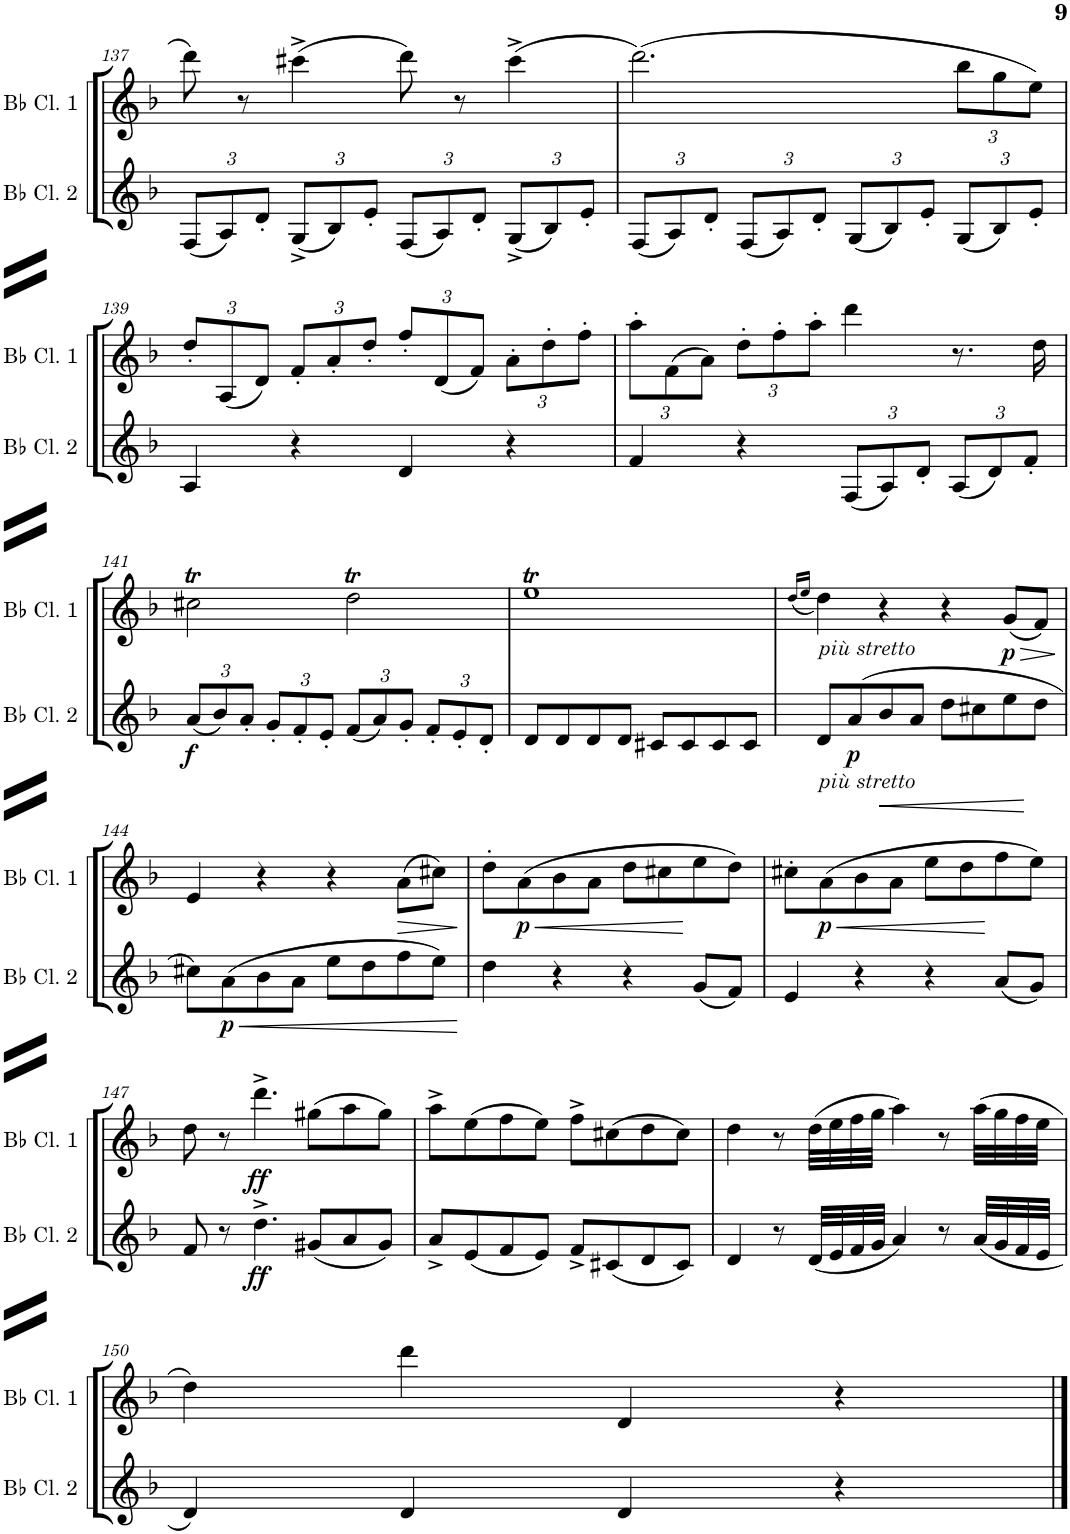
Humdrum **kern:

**kern	**dynam	**kern	**dynam
*part2	*part2	*part1	*part1
*staff2	*staff2	*staff1	*staff1
*I"Bb Clarinet 2	*	*I"Bb Clarinet 1	*
*I'Bb Cl. 2	*	*I'Bb Cl. 1	*
!!LO:PB:g=z
*clefG2	*	*clefG2	*
*Trd1c2	*	*Trd1c2	*
*k[b-]	*	*k[b-]	*
*M4/4	*	*M4/4	*
*met(c)	*	*met(c)	*
*Xbrackettup	*	*	*
=137	=137	=137	=137
(12F/L	.	8ddd\	.
12A/)	.	.	.
.	.	8r	.
12d'/J	.	.	.
(12G^/L	.	(4ccc#X^\	.
12B-/)	.	.	.
12e'/J	.	.	.
(12F/L	.	8ddd\)	.
12A/)	.	.	.
.	.	8r	.
12d'/J	.	.	.
(12G^/L	.	(4ccc#^\	.
12B-/)	.	.	.
12e'/J	.	.	.
=138	=138	=138	=138
(12F/L	.	(2.ddd\)	.
12A/)	.	.	.
12d'/J	.	.	.
(12F/L	.	.	.
12A/)	.	.	.
12d'/J	.	.	.
(12G/L	.	.	.
12B-/)	.	.	.
12e'/J	.	.	.
*	*	*Xbrackettup	*
(12G/L	.	12bb-\L	.
12B-/)	.	12gg\	.
12e'/J	.	12ee\J)	.
!!LO:LB:g=z
=139	=139	=139	=139
4A/	.	12dd'/L	.
.	.	(12A/	.
.	.	12d/J)	.
4r	.	12f'/L	.
.	.	12a'/	.
.	.	12dd'/J	.
4d/	.	12ff'/L	.
.	.	(12d/	.
.	.	12f/J)	.
4r	.	12a'\L	.
.	.	12dd'\	.
.	.	12ff'\J	.
=140	=140	=140	=140
4f/	.	12aa'\L	.
.	.	(12f\	.
.	.	12a\J)	.
4r	.	12dd'\L	.
.	.	12ff'\	.
.	.	12aa'\J	.
(12F/L	.	4ddd\	.
12A/)	.	.	.
12d'/J	.	.	.
(12A/L	.	8.r	.
12d/)	.	.	.
12f'/J	.	.	.
.	.	16dd\	.
!!LO:LB:g=z
=141	=141	=141	=141
!	!LO:DY:b	!	!
(12a/L	f	2cc#Xt\	.
12b-/)	.	.	.
12a'/J	.	.	.
12g'/L	.	.	.
12f'/	.	.	.
12e'/J	.	.	.
(12f/L	.	2ddT\	.
12a/)	.	.	.
12g'/J	.	.	.
12f'/L	.	.	.
12e'/	.	.	.
12d'/J	.	.	.
=142	=142	=142	=142
8d/L	.	1eet	.
8d/	.	.	.
8d/	.	.	.
8d/J	.	.	.
8c#X/L	.	.	.
8c#/	.	.	.
8c#/	.	.	.
8c#/J	.	.	.
=143	=143	=143	=143
.	.	(16qdd/LL	.
.	.	16qee/JJ	.
!	!	!LO:TX:b:i:t=più stretto	!
!LO:TX:b:i:t=più stretto	!	!	!
8d/L	.	4dd\)	.
!	!LO:DY:b	!	!
(8a/	p	.	.
!	!LO:HP:b	!	!
8b-/	<	4r	.
8a/J	.	.	.
8dd\L	.	4r	.
8cc#X\	.	.	.
!	!	!	!LO:HP:b
!	!	!	!LO:DY:n=1:b
8ee\	.	(8g/L	> p
8dd\J	[	8f/J)	.
.	.	.	]
!!LO:LB:g=z
=144	=144	=144	=144
8cc#X\L)	.	4e/	.
!	!LO:HP:b	!	!
!	!LO:DY:n=1:b	!	!
(8a\	< p	.	.
8b-\	.	4r	.
8a\J	.	.	.
8ee\L	.	4r	.
8dd\	.	.	.
!	!	!	!LO:HP:b
8ff\	.	(8a\L	>
8ee\J)	.	8cc#X\J)	.
.	[	.	]
=145	=145	=145	=145
4dd\	.	8dd'\L	.
!	!	!	!LO:HP:b
!	!	!	!LO:DY:n=1:b
.	.	(8a\	< p
4r	.	8b-\	.
.	.	8a\J	.
4r	.	8dd\L	.
.	.	8cc#X\	.
(8g/L	.	8ee\	[
8f/J)	.	8dd\J)	.
=146	=146	=146	=146
4e/	.	8cc#X'\L	.
!	!	!	!LO:HP:b
!	!	!	!LO:DY:n=1:b
.	.	(8a\	< p
4r	.	8b-\	.
.	.	8a\J	.
4r	.	8ee\L	.
.	.	8dd\	.
(8a/L	.	8ff\	[
8g/J)	.	8ee\J)	.
!!LO:LB:g=z
=147	=147	=147	=147
8f/	.	8dd\	.
8r	.	8r	.
!	!LO:DY:b	!	!LO:DY:b
4.dd^\	ff	4.ddd^\	ff
(8g#X/L	.	(8gg#X\L	.
8a/	.	8aa\	.
8g#/J)	.	8gg#\J)	.
=148	=148	=148	=148
8a^/L	.	8aa^\L	.
(8e/	.	(8ee\	.
8f/	.	8ff\	.
8e/J)	.	8ee\J)	.
8f^/L	.	8ff^\L	.
(8c#X/	.	(8cc#X\	.
8d/	.	8dd\	.
8c#/J)	.	8cc#\J)	.
=149	=149	=149	=149
4d/	.	4dd\	.
8r	.	8r	.
(32d/LLL	.	(32dd\LLL	.
32e/	.	32ee\	.
32f/	.	32ff\	.
32g/JJJ	.	32gg\JJJ	.
4a/)	.	4aa\)	.
8r	.	8r	.
(32a/LLL	.	(32aa\LLL	.
32g/	.	32gg\	.
32f/	.	32ff\	.
32e/JJJ	.	32ee\JJJ	.
!!LO:LB:g=z
=150	=150	=150	=150
4d/)	.	4dd\)	.
4d/	.	4ddd\	.
4d/	.	4d/	.
4r	.	4r	.
==	==	==	==
*-	*-	*-	*-
